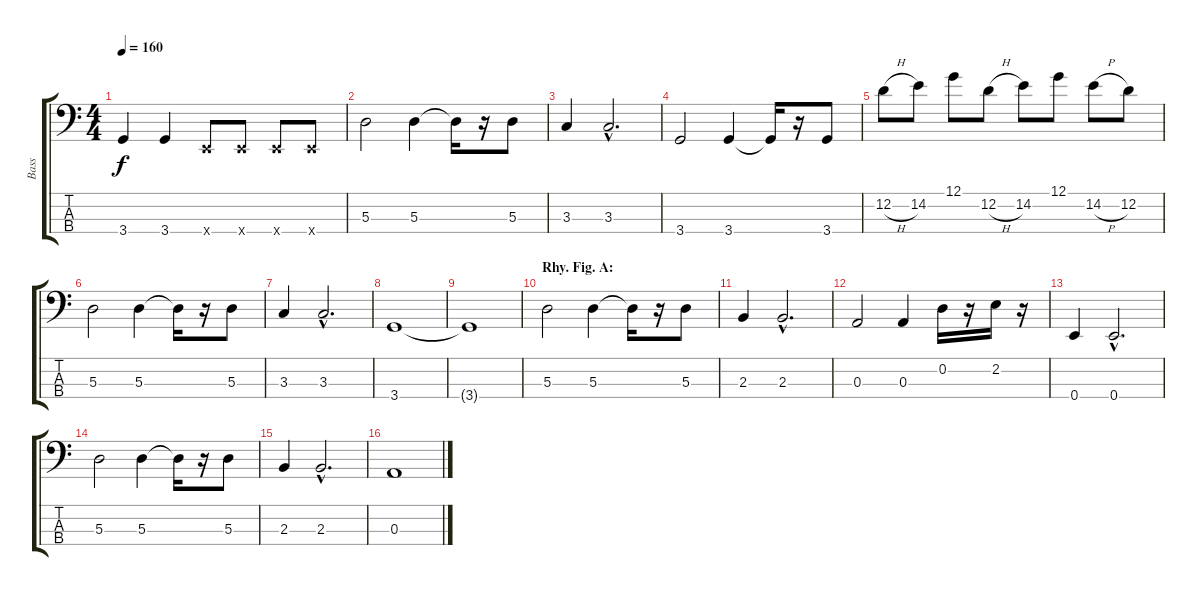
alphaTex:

\track ("Bass" "Bass") {instrument electricbasspick}
\staff {score tabs}
\tuning (G2 D2 A1 E1) {hide}
\ts (4 4)
\tempo 160
\clef f4
\ks c
3.4.4{dy f} 3.4.4 0.4{x}.8 0.4{x}.8 0.4{x}.8 0.4{x}.8 |
5.3.2 5.3.4 5.3{t}.16 r.16 5.3.8 |
3.3.4 3.3{hac}.2{d} |
3.4.2 3.4.4 3.4{t}.16 r.16 3.4.8 |
12.2{h}.8 14.2.8 12.1.8 12.2{h}.8 14.2.8 12.1.8 14.2{h}.8 12.2.8 |
5.3.2 5.3.4 5.3{t}.16 r.16 5.3.8 |
3.3.4 3.3{hac}.2{d} |
3.4.1 |
3.4{t}.1 |
\section ("" "Rhy. Fig. A:")
5.3.2 5.3.4 5.3{t}.16 r.16 5.3.8 |
2.3.4 2.3{hac}.2{d} |
0.3.2 0.3.4 0.2.16 r.16 2.2.16 r.16 |
0.4.4 0.4{hac}.2{d} |
5.3.2 5.3.4 5.3{t}.16 r.16 5.3.8 |
2.3.4 2.3{hac}.2{d} |
0.3.1
